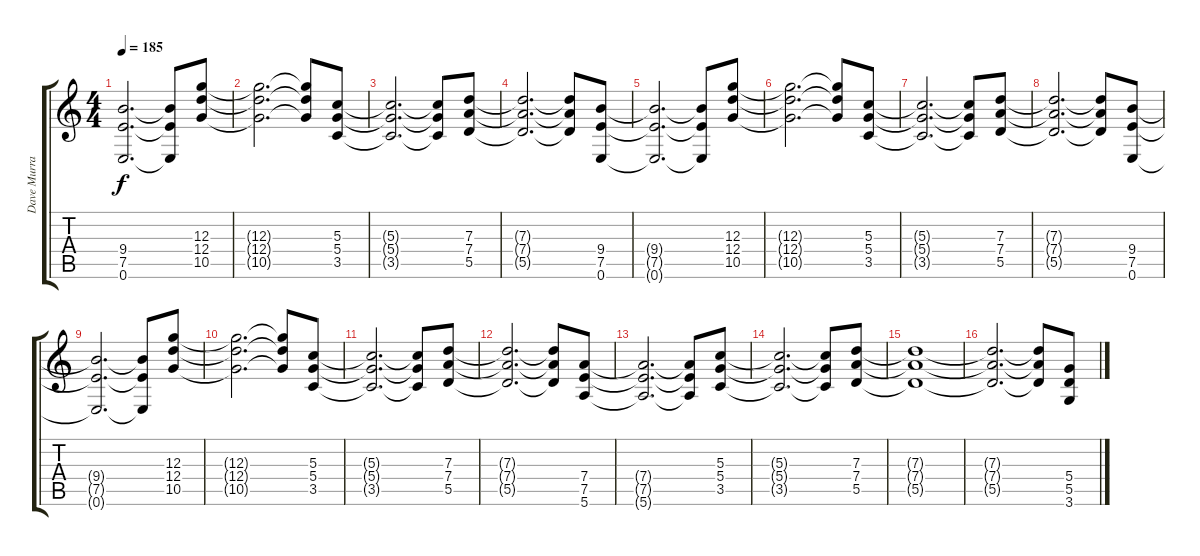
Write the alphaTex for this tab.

\track ("Dave Murray" "Dave Murra") {instrument distortionguitar}
\staff {score tabs}
\tuning (E4 B3 G3 D3 A2 E2) {hide}
\ts (4 4)
\tempo 185
\clef g2
\ks c
(9.4{t} 7.5{t} 0.6{t}).2{d dy f} (9.4{t} 7.5{t} 0.6{t}).8 (12.3 12.4 10.5).8 |
(12.3{t} 12.4{t} 10.5{t}).2{d} (12.3{t} 12.4{t} 10.5{t}).8 (5.3 5.4 3.5).8 |
(5.3{t} 5.4{t} 3.5{t}).2{d} (5.3{t} 5.4{t} 3.5{t}).8 (7.3 7.4 5.5).8 |
(7.3{t} 7.4{t} 5.5{t}).2{d} (7.3{t} 7.4{t} 5.5{t}).8 (9.4 7.5 0.6).8 |
(9.4{t} 7.5{t} 0.6{t}).2{d} (9.4{t} 7.5{t} 0.6{t}).8 (12.3 12.4 10.5).8 |
(12.3{t} 12.4{t} 10.5{t}).2{d} (12.3{t} 12.4{t} 10.5{t}).8 (5.3 5.4 3.5).8 |
(5.3{t} 5.4{t} 3.5{t}).2{d} (5.3{t} 5.4{t} 3.5{t}).8 (7.3 7.4 5.5).8 |
(7.3{t} 7.4{t} 5.5{t}).2{d} (7.3{t} 7.4{t} 5.5{t}).8 (9.4 7.5 0.6).8 |
(9.4{t} 7.5{t} 0.6{t}).2{d} (9.4{t} 7.5{t} 0.6{t}).8 (12.3 12.4 10.5).8 |
(12.3{t} 12.4{t} 10.5{t}).2{d} (12.3{t} 12.4{t} 10.5{t}).8 (5.3 5.4 3.5).8 |
(5.3{t} 5.4{t} 3.5{t}).2{d} (5.3{t} 5.4{t} 3.5{t}).8 (7.3 7.4 5.5).8 |
(7.3{t} 7.4{t} 5.5{t}).2{d} (7.3{t} 7.4{t} 5.5{t}).8 (7.4 7.5 5.6).8 |
(7.4{t} 7.5{t} 5.6{t}).2{d} (7.4{t} 7.5{t} 5.6{t}).8 (5.3 5.4 3.5).8 |
(5.3{t} 5.4{t} 3.5{t}).2{d} (5.3{t} 5.4{t} 3.5{t}).8 (7.3 7.4 5.5).8 |
(7.3{t} 7.4{t} 5.5{t}).1 |
(7.3{t} 7.4{t} 5.5{t}).2{d} (7.3{t} 7.4{t} 5.5{t}).8 (5.4 5.5 3.6).8
